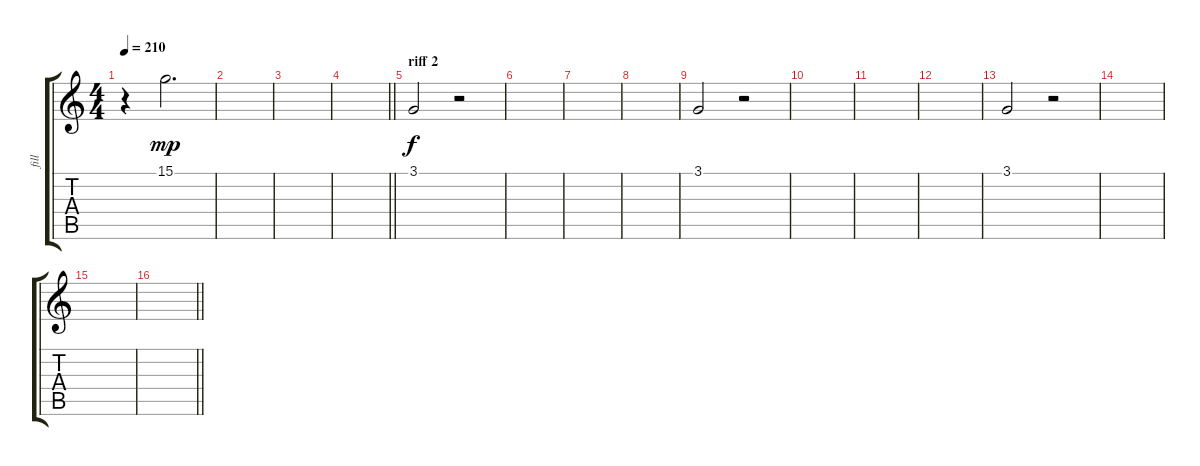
\track ("fill" "fill") {instrument reversecymbal}
\staff {score tabs}
\tuning (E4 B3 G3 D3 A2 E2) {hide}
\ts (4 4)
\tempo 210
\clef g2
\ks c
r.4{dy mp} 15.1.2{d} |
|
|
\barLineRight lightlight
|
\section ("" "riff 2")
3.1.2{dy f} r.2 |
|
|
|
3.1.2 r.2 |
|
|
|
3.1.2 r.2 |
|
|
\barLineRight lightlight
